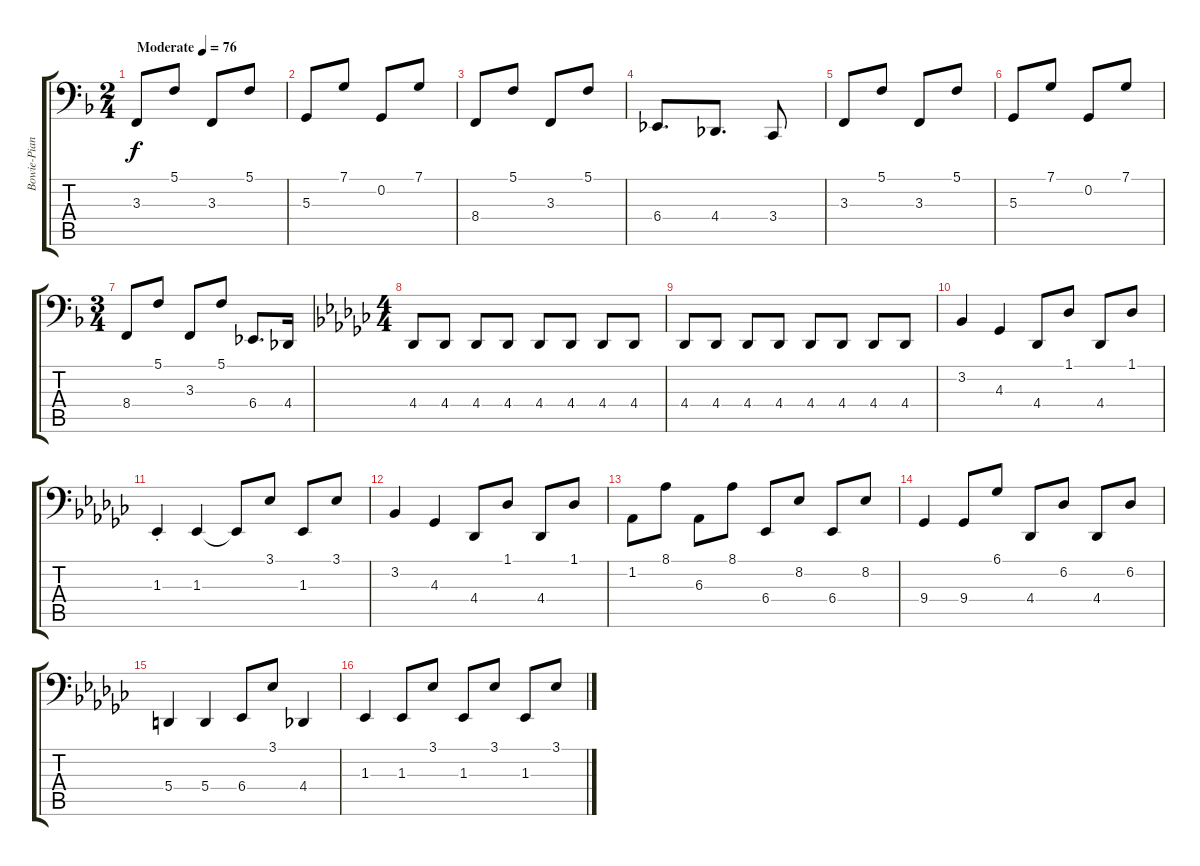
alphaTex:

\track ("Bowie-Piano Left Hand" "Bowie-Pian") {instrument brightacousticpiano}
\staff {score tabs}
\tuning (C3 G2 D2 A1 E1 B0) {hide}
\ts (2 4)
\tempo (76 "Moderate")
\clef f4
\ks f
3.3.8{dy f instrument brightacousticpiano} 5.1.8 3.3.8 5.1.8 |
5.3.8 7.1.8 0.2.8 7.1.8 |
8.4.8 5.1.8 3.3.8 5.1.8 |
6.4.8{d} 4.4.8{d} 3.4.8 |
3.3.8 5.1.8 3.3.8 5.1.8 |
5.3.8 7.1.8 0.2.8 7.1.8 |
\ts (3 4)
8.4.8 5.1.8 3.3.8 5.1.8 6.4.8{d} 4.4.16 |
\ts (4 4)
\ks gb
4.4.8 4.4.8 4.4.8 4.4.8 4.4.8 4.4.8 4.4.8 4.4.8 |
4.4.8 4.4.8 4.4.8 4.4.8 4.4.8 4.4.8 4.4.8 4.4.8 |
3.2.4 4.3.4 4.4.8 1.1.8 4.4.8 1.1.8 |
1.3{st}.4 1.3.4 1.3{t}.8 3.1.8 1.3.8 3.1.8 |
3.2.4 4.3.4 4.4.8 1.1.8 4.4.8 1.1.8 |
1.2.8 8.1.8 6.3.8 8.1.8 6.4.8 8.2.8 6.4.8 8.2.8 |
9.4.4 9.4.8 6.1.8 4.4.8 6.2.8 4.4.8 6.2.8 |
5.4.4 5.4.4 6.4.8 3.1.8 4.4.4 |
1.3.4 1.3.8 3.1.8 1.3.8 3.1.8 1.3.8 3.1.8
